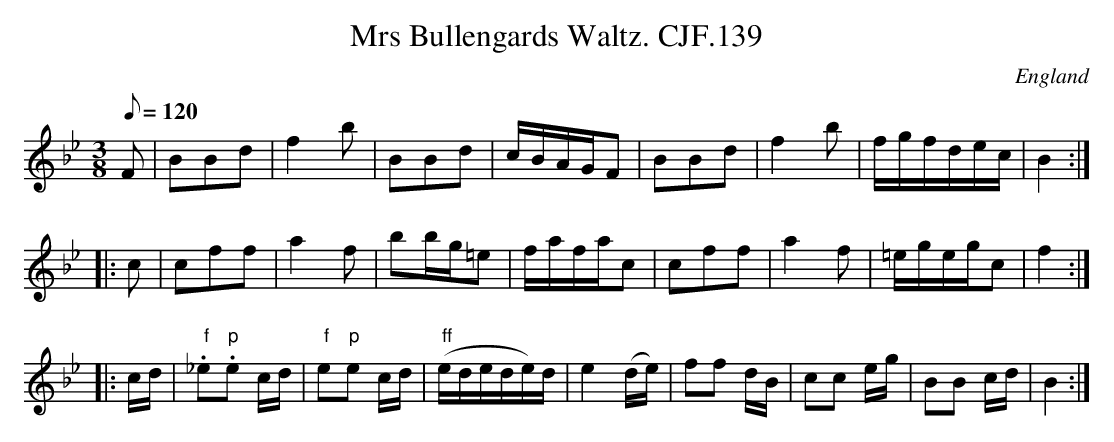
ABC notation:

X:1
T:Mrs Bullengards Waltz. CJF.139
O:England
M:3/8
L:1/16
Q:1/8=120
K:Bb major
F2|B2B2d2|f4b2|B2B2d2|cBAGF2|\
B2B2d2|f4b2|fgfdec|B4:|!
|:c2|c2f2f2|a4f2|b2bg=e2|fafac2|\
c2f2f2|a4f2|=egegc2|f4:|!
|:cd|" f"._e2"p".e2 cd|" f"e2"p"e2 cd|" ff"(edede)d|\
e4(de)|f2f2 dB|c2c2 eg|B2B2 cd|B4:|
